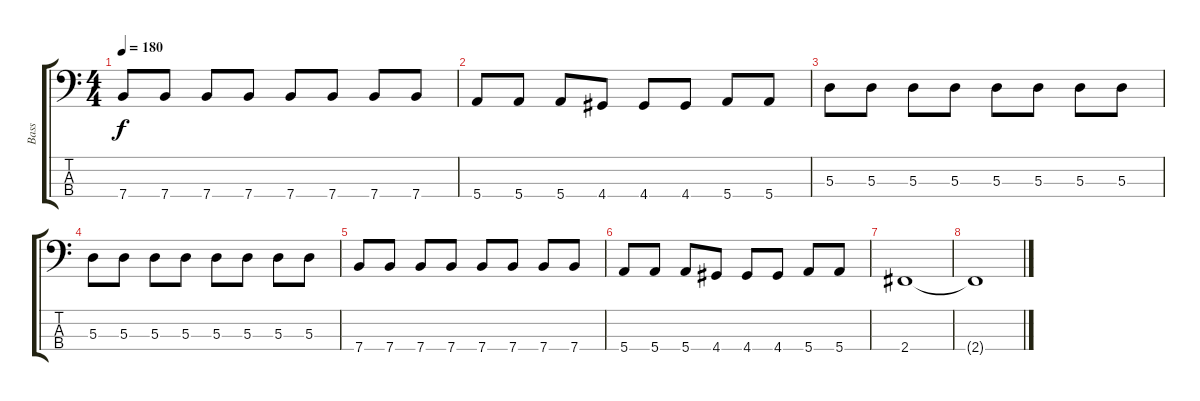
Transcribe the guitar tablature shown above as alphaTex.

\track ("Bass" "Bass") {instrument electricbassfinger}
\staff {score tabs}
\tuning (G2 D2 A1 E1) {hide}
\ts (4 4)
\tempo 180
\clef f4
\ks c
7.4.8{dy f} 7.4.8 7.4.8 7.4.8 7.4.8 7.4.8 7.4.8 7.4.8 |
5.4.8 5.4.8 5.4.8 4.4.8 4.4.8 4.4.8 5.4.8 5.4.8 |
5.3.8 5.3.8 5.3.8 5.3.8 5.3.8 5.3.8 5.3.8 5.3.8 |
5.3.8 5.3.8 5.3.8 5.3.8 5.3.8 5.3.8 5.3.8 5.3.8 |
7.4.8 7.4.8 7.4.8 7.4.8 7.4.8 7.4.8 7.4.8 7.4.8 |
5.4.8 5.4.8 5.4.8 4.4.8 4.4.8 4.4.8 5.4.8 5.4.8 |
2.4.1 |
2.4{t}.1
